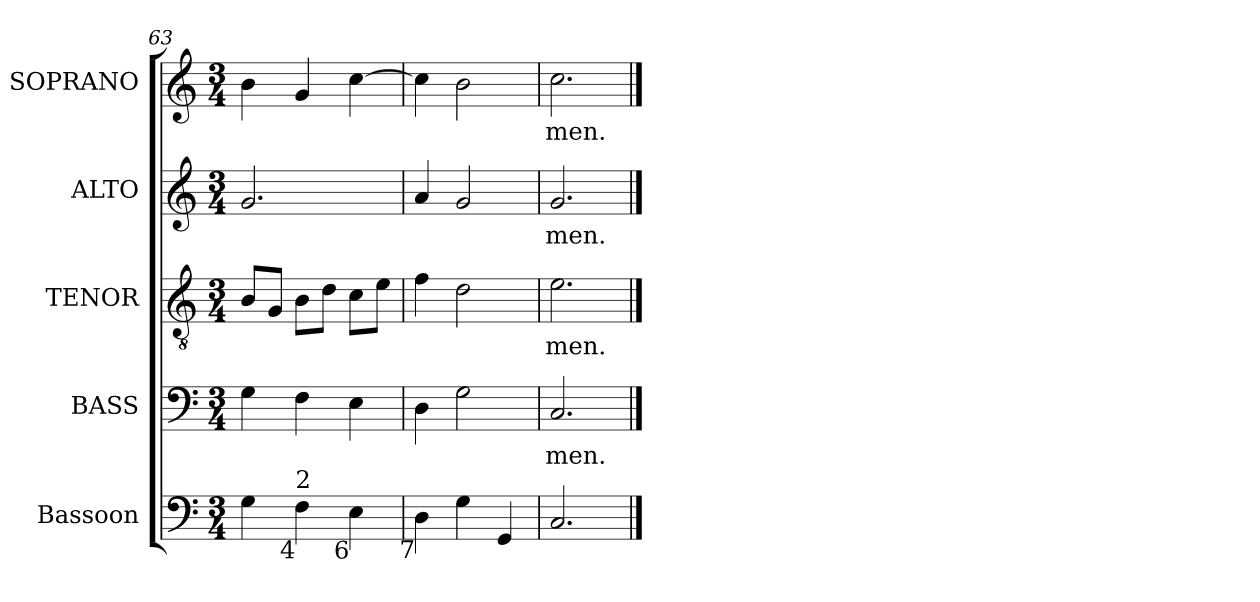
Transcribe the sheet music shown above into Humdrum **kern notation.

**kern	**kern	**text	**kern	**text	**kern	**text	**kern	**text
*part5	*part4	*part4	*part3	*part3	*part2	*part2	*part1	*part1
*staff5	*staff4	*staff4	*staff3	*staff3	*staff2	*staff2	*staff1	*staff1
*I"Bassoon	*I"BASS	*	*I"TENOR	*	*I"ALTO	*	*I"SOPRANO	*
*I'Bsn.	*I'B.	*	*I'T.	*	*I'A.	*	*I'S.	*
*clefF4	*clefF4	*	*clefGv2	*	*clefG2	*	*clefG2	*
*	*	*	*ITrd7c12	*	*	*	*	*
*k[]	*k[]	*	*k[]	*	*k[]	*	*k[]	*
*C:	*C:	*	*C:	*	*C:	*	*C:	*
*M3/4	*M3/4	*	*M3/4	*	*M3/4	*	*M3/4	*
=63	=63	=63	=63	=63	=63	=63	=63	=63
4Gi\	4Gi\	.	8BBi/L	.	2.gi/	.	4bi\	.
.	.	.	8GGi/J	.	.	.	.	.
!LO:TX:b:rj:t=4	!	!	!	!	!	!	!	!
!LO:TX:t=2	!	!	!	!	!	!	!	!
4Fi\	4Fi\	.	8BBi\L	.	.	.	4gi/	.
.	.	.	8Di\J	.	.	.	.	.
!LO:TX:b:rj:t=6	!	!	!	!	!	!	!	!
4Ei\	4Ei\	.	8Ci\L	.	.	.	[4cci\	.
.	.	.	8Ei\J	.	.	.	.	.
=64	=64	=64	=64	=64	=64	=64	=64	=64
!LO:TX:b:rj:t=7	!	!	!	!	!	!	!	!
4Di\	4Di\	.	4Fi\	.	4ai/	.	4cci\]	.
4Gi\	2Gi\	.	2Di\	.	2gi/	.	2bi\	.
4GGi/	.	.	.	.	.	.	.	.
=65	=65	=65	=65	=65	=65	=65	=65	=65
!	!	!LO:LY:b:color=#000000	!	!	!	!	!	!
!	!	!	!	!LO:LY:b:color=#000000	!	!	!	!
!	!	!	!	!	!	!LO:LY:b:color=#000000	!	!
!	!	!	!	!	!	!	!	!LO:LY:b:color=#000000
2.Ci/	2.Ci/	-men.	2.Ei\	-men.	2.gi/	-men.	2.cci\	-men.
==	==	==	==	==	==	==	==	==
*-	*-	*-	*-	*-	*-	*-	*-	*-
